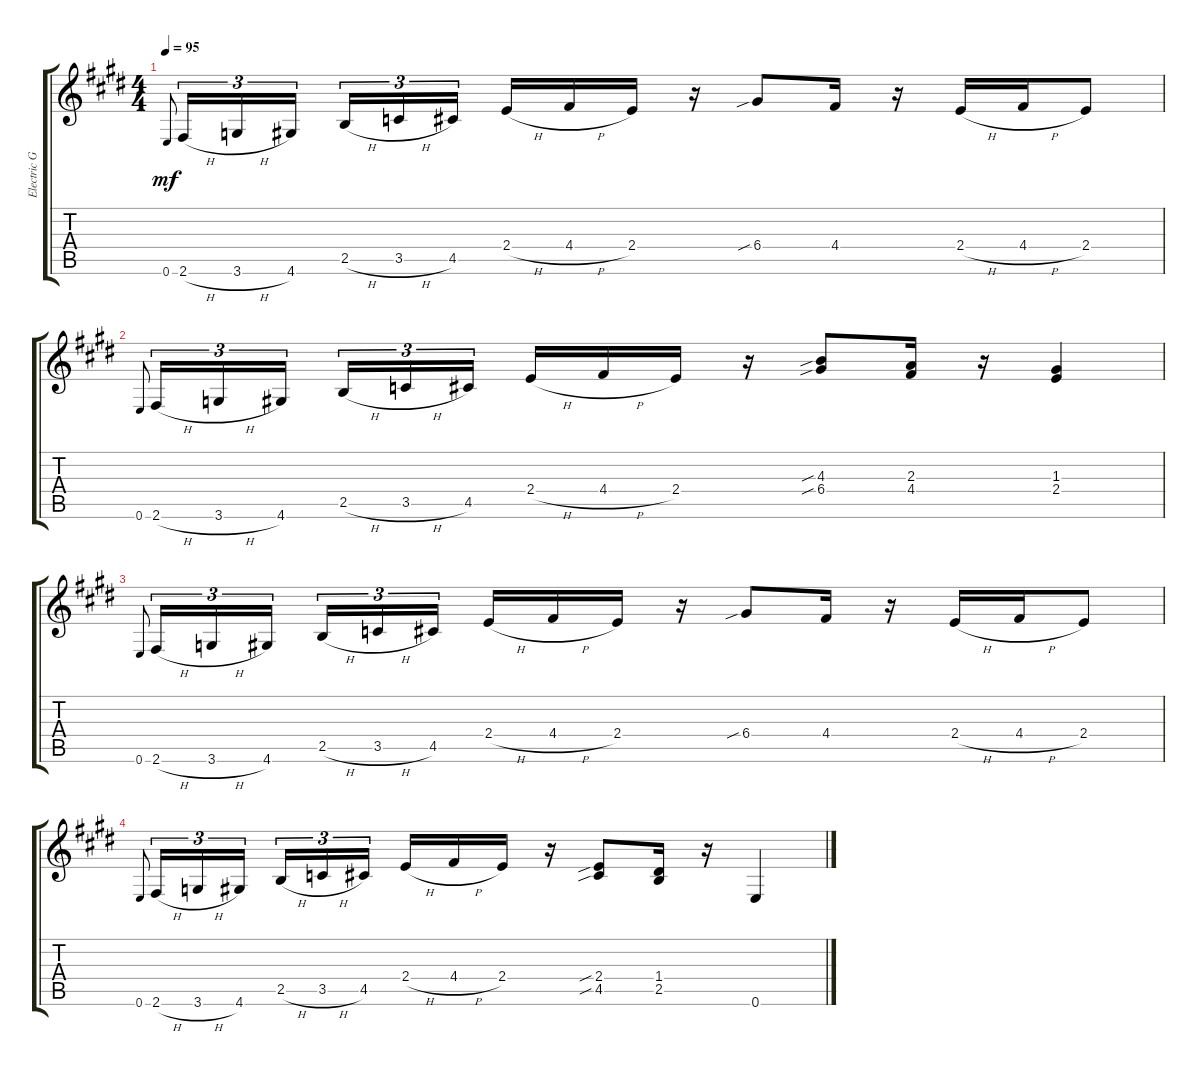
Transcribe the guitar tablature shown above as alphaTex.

\track ("Electric Guitar" "Electric G") {instrument electricguitarclean}
\staff {score tabs}
\tuning (E4 B3 G3 D3 A2 E2) {hide}
\ts (4 4)
\tempo 95
\clef g2
\ks e
0.6.8{gr onbeat dy mf instrument electricguitarclean} 2.6{h}.16{tu (3 2)} 3.6{h}.16{tu (3 2)} 4.6.16{tu (3 2)} 2.5{h}.16{tu (3 2)} 3.5{h}.16{tu (3 2)} 4.5.16{tu (3 2)} 2.4{h}.16 4.4{h}.16 2.4.16 r.16 6.4{sib}.8 4.4.16 r.16 2.4{h}.16 4.4{h}.16 2.4.8 |
0.6.8{gr onbeat} 2.6{h}.16{tu (3 2)} 3.6{h}.16{tu (3 2)} 4.6.16{tu (3 2)} 2.5{h}.16{tu (3 2)} 3.5{h}.16{tu (3 2)} 4.5.16{tu (3 2)} 2.4{h}.16 4.4{h}.16 2.4.16 r.16 (4.3{sib} 6.4{sib}).8 (2.3 4.4).16 r.16 (1.3 2.4).4 |
0.6.8{gr onbeat} 2.6{h}.16{tu (3 2)} 3.6{h}.16{tu (3 2)} 4.6.16{tu (3 2)} 2.5{h}.16{tu (3 2)} 3.5{h}.16{tu (3 2)} 4.5.16{tu (3 2)} 2.4{h}.16 4.4{h}.16 2.4.16 r.16 6.4{sib}.8 4.4.16 r.16 2.4{h}.16 4.4{h}.16 2.4.8 |
0.6.8{gr onbeat} 2.6{h}.16{tu (3 2)} 3.6{h}.16{tu (3 2)} 4.6.16{tu (3 2)} 2.5{h}.16{tu (3 2)} 3.5{h}.16{tu (3 2)} 4.5.16{tu (3 2)} 2.4{h}.16 4.4{h}.16 2.4.16 r.16 (2.4{sib} 4.5{sib}).8 (1.4 2.5).16 r.16 0.6.4
